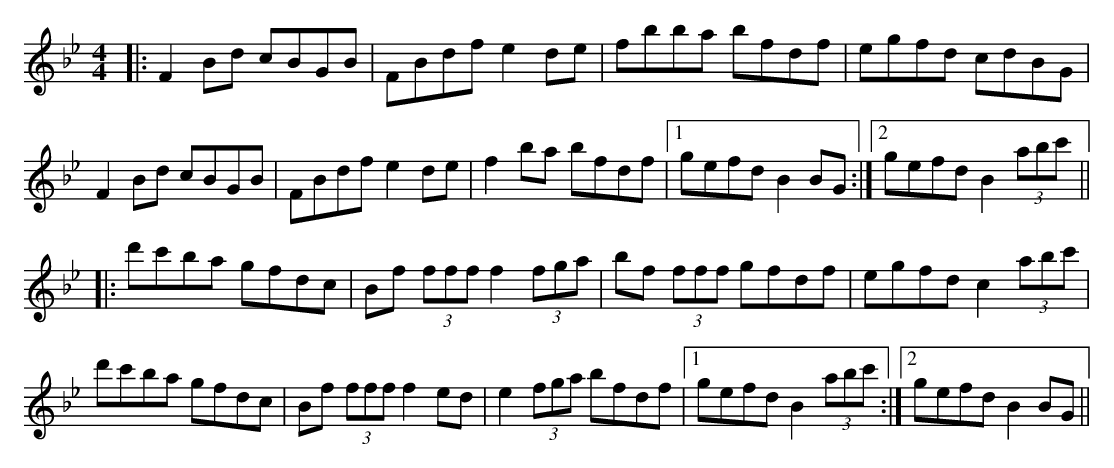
X:1
M:4/4
K:Gmin
|:F2Bd cBGB|FBdf e2de|fbba bfdf|egfd cdBG|
F2Bd cBGB|FBdf e2de|f2ba bfdf|1 gefd B2BG:|2 gefd B2 (3abc'||
|:d'c'ba gfdc|Bf (3fff f2 (3fga|bf (3fff gfdf|egfd c2 (3abc'|
d'c'ba gfdc|Bf (3fff f2ed|e2 (3fga bfdf|1 gefd B2(3abc':|2 gefd B2BG||
